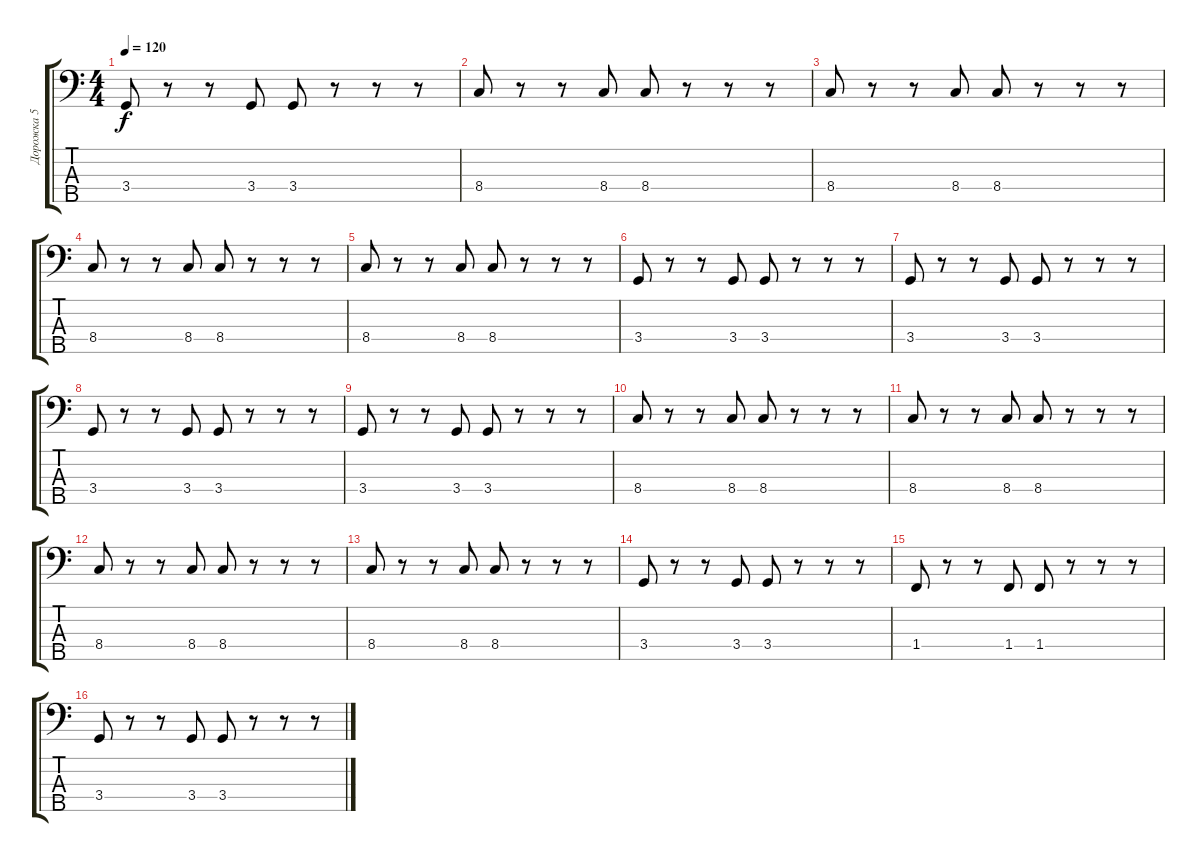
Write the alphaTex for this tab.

\track ("Дорожка 5" "Дорожка 5") {instrument electricbassfinger}
\staff {score tabs}
\tuning (G2 D2 A1 E1 B0) {hide}
\ts (4 4)
\tempo 120
\clef f4
\ks c
3.4.8{dy f} r.8 r.8 3.4.8 3.4.8 r.8 r.8 r.8 |
8.4.8 r.8 r.8 8.4.8 8.4.8 r.8 r.8 r.8 |
8.4.8 r.8 r.8 8.4.8 8.4.8 r.8 r.8 r.8 |
8.4.8 r.8 r.8 8.4.8 8.4.8 r.8 r.8 r.8 |
8.4.8 r.8 r.8 8.4.8 8.4.8 r.8 r.8 r.8 |
3.4.8 r.8 r.8 3.4.8 3.4.8 r.8 r.8 r.8 |
3.4.8 r.8 r.8 3.4.8 3.4.8 r.8 r.8 r.8 |
3.4.8 r.8 r.8 3.4.8 3.4.8 r.8 r.8 r.8 |
3.4.8 r.8 r.8 3.4.8 3.4.8 r.8 r.8 r.8 |
8.4.8 r.8 r.8 8.4.8 8.4.8 r.8 r.8 r.8 |
8.4.8 r.8 r.8 8.4.8 8.4.8 r.8 r.8 r.8 |
8.4.8 r.8 r.8 8.4.8 8.4.8 r.8 r.8 r.8 |
8.4.8 r.8 r.8 8.4.8 8.4.8 r.8 r.8 r.8 |
3.4.8 r.8 r.8 3.4.8 3.4.8 r.8 r.8 r.8 |
1.4.8 r.8 r.8 1.4.8 1.4.8 r.8 r.8 r.8 |
3.4.8 r.8 r.8 3.4.8 3.4.8 r.8 r.8 r.8
